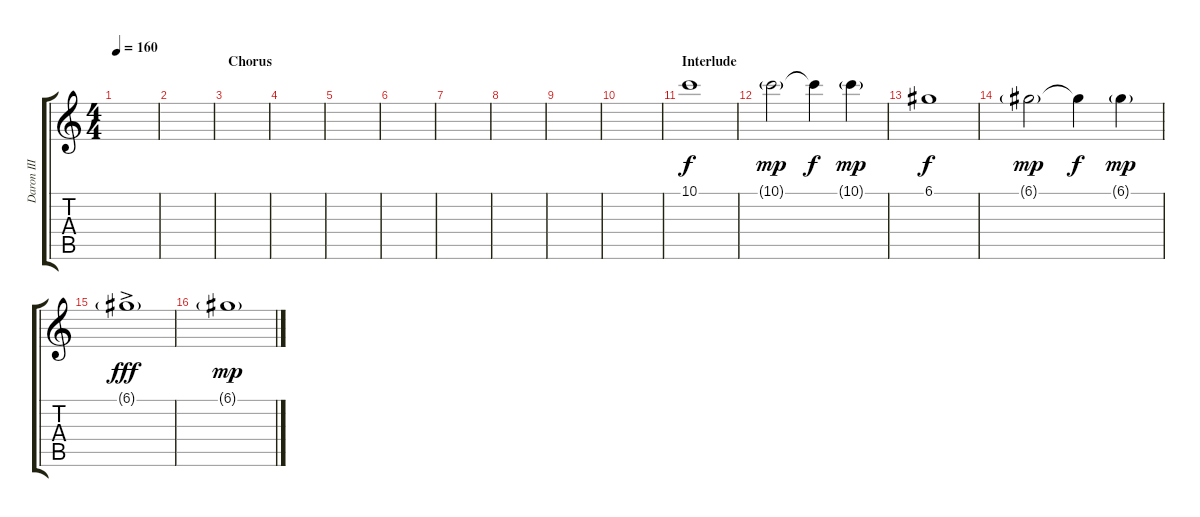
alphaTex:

\track ("Daron III" "Daron III") {instrument distortionguitar}
\staff {score tabs}
\tuning (D4 A3 F3 C3 G2 C2) {hide}
\ts (4 4)
\tempo 160
\clef g2
\ks c
|
|
\section ("" "Chorus")
|
|
|
|
|
|
|
|
\section ("" "Interlude")
10.1.1 |
10.1{g}.2{dy mp} 10.1{t}.4{dy f} 10.1{g}.4{dy mp} |
6.1.1{dy f} |
6.1{g}.2{dy mp} 6.1{t}.4{dy f} 6.1{g}.4{dy mp} |
6.1{g ac}.1{dy fff} |
6.1{g}.1{dy mp}
